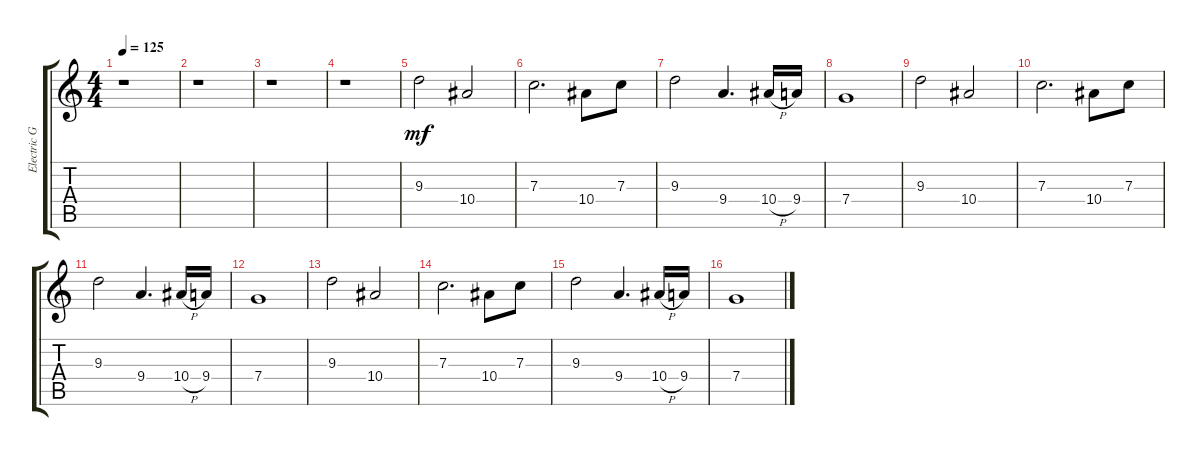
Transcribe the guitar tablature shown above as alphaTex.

\track ("Electric Guitar" "Electric G") {instrument distortionguitar}
\staff {score tabs}
\tuning (D4 A3 F3 C3 G2 D2) {hide}
\ts (4 4)
\tempo 125
\clef g2
\ks c
r.1{dy mf} |
r.1 |
r.1 |
r.1 |
9.3.2 10.4.2 |
7.3.2{d} 10.4.8 7.3.8 |
9.3.2 9.4.4{d} 10.4{h}.16 9.4.16 |
7.4.1 |
9.3.2 10.4.2 |
7.3.2{d} 10.4.8 7.3.8 |
9.3.2 9.4.4{d} 10.4{h}.16 9.4.16 |
7.4.1 |
9.3.2 10.4.2 |
7.3.2{d} 10.4.8 7.3.8 |
9.3.2 9.4.4{d} 10.4{h}.16 9.4.16 |
7.4.1
